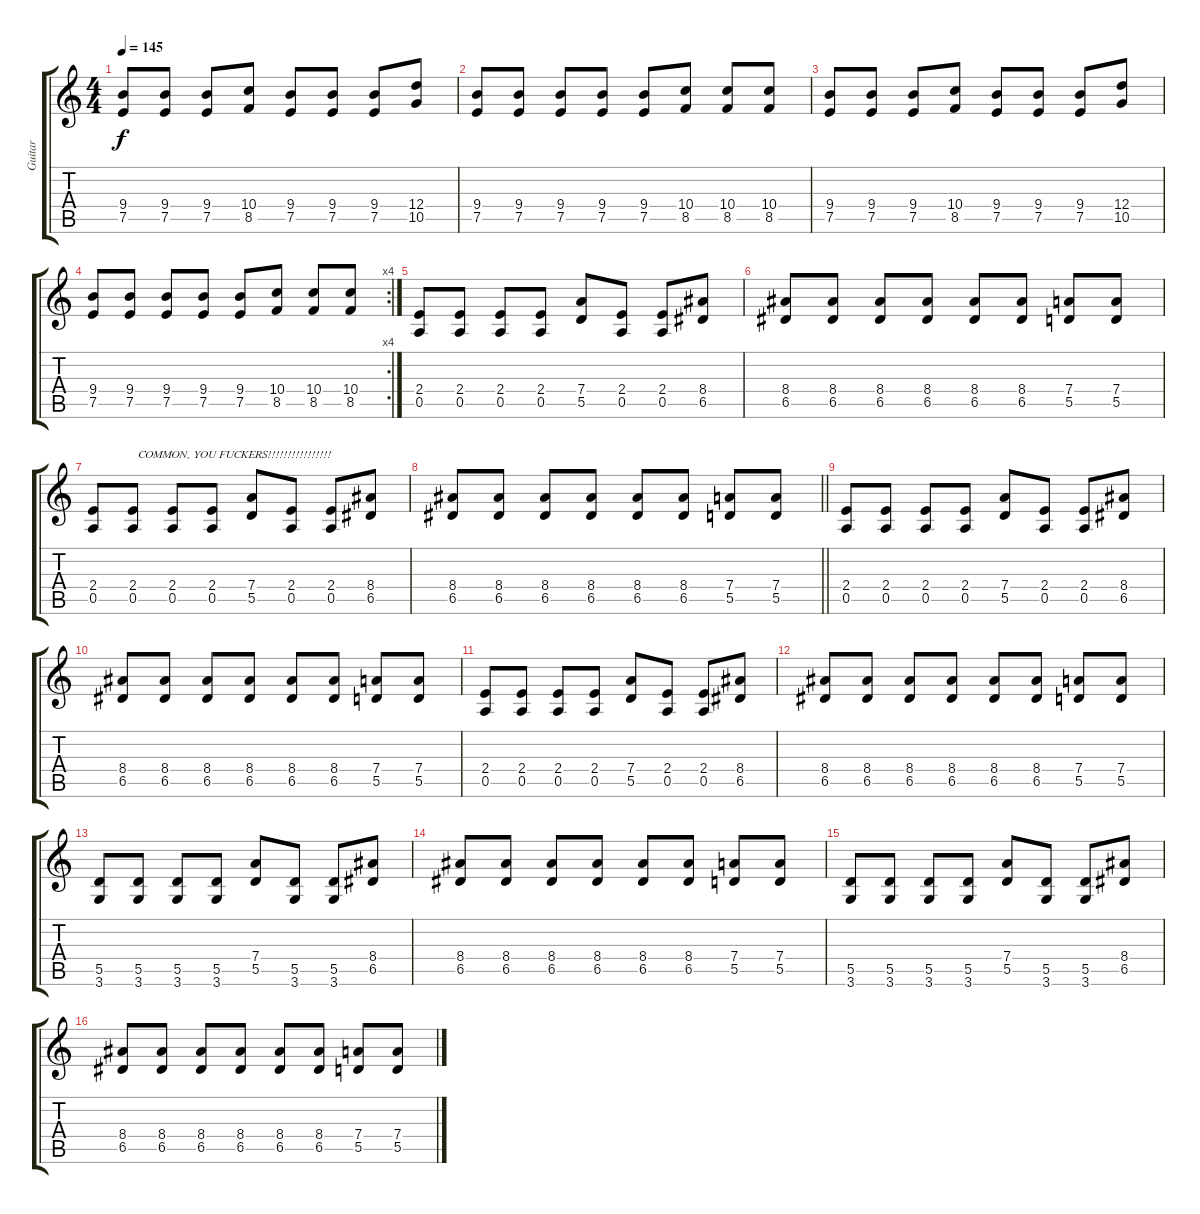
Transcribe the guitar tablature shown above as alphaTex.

\track ("Guitar" "Guitar") {instrument distortionguitar}
\staff {score tabs}
\tuning (E4 B3 G3 D3 A2 E2) {hide}
\ts (4 4)
\tempo 145
\clef g2
\ks c
(9.4 7.5).8{dy f} (9.4 7.5).8 (9.4 7.5).8 (10.4 8.5).8 (9.4 7.5).8 (9.4 7.5).8 (9.4 7.5).8 (12.4 10.5).8 |
(9.4 7.5).8 (9.4 7.5).8 (9.4 7.5).8 (9.4 7.5).8 (9.4 7.5).8 (10.4 8.5).8 (10.4 8.5).8 (10.4 8.5).8 |
(9.4 7.5).8 (9.4 7.5).8 (9.4 7.5).8 (10.4 8.5).8 (9.4 7.5).8 (9.4 7.5).8 (9.4 7.5).8 (12.4 10.5).8 |
\rc 4
(9.4 7.5).8 (9.4 7.5).8 (9.4 7.5).8 (9.4 7.5).8 (9.4 7.5).8 (10.4 8.5).8 (10.4 8.5).8 (10.4 8.5).8 |
(2.4 0.5).8 (2.4 0.5).8 (2.4 0.5).8 (2.4 0.5).8 (7.4 5.5).8 (2.4 0.5).8 (2.4 0.5).8 (8.4 6.5).8 |
(8.4 6.5).8 (8.4 6.5).8 (8.4 6.5).8 (8.4 6.5).8 (8.4 6.5).8 (8.4 6.5).8 (7.4 5.5).8 (7.4 5.5).8 |
(2.4 0.5).8{txt "               COMMON, YOU FUCKERS!!!!!!!!!!!!!!!!"} (2.4 0.5).8 (2.4 0.5).8 (2.4 0.5).8 (7.4 5.5).8 (2.4 0.5).8 (2.4 0.5).8 (8.4 6.5).8 |
\barLineRight lightlight
(8.4 6.5).8 (8.4 6.5).8 (8.4 6.5).8 (8.4 6.5).8 (8.4 6.5).8 (8.4 6.5).8 (7.4 5.5).8 (7.4 5.5).8 |
\section ("" "")
(2.4 0.5).8 (2.4 0.5).8 (2.4 0.5).8 (2.4 0.5).8 (7.4 5.5).8 (2.4 0.5).8 (2.4 0.5).8 (8.4 6.5).8 |
(8.4 6.5).8 (8.4 6.5).8 (8.4 6.5).8 (8.4 6.5).8 (8.4 6.5).8 (8.4 6.5).8 (7.4 5.5).8 (7.4 5.5).8 |
(2.4 0.5).8 (2.4 0.5).8 (2.4 0.5).8 (2.4 0.5).8 (7.4 5.5).8 (2.4 0.5).8 (2.4 0.5).8 (8.4 6.5).8 |
(8.4 6.5).8 (8.4 6.5).8 (8.4 6.5).8 (8.4 6.5).8 (8.4 6.5).8 (8.4 6.5).8 (7.4 5.5).8 (7.4 5.5).8 |
(5.5 3.6).8 (5.5 3.6).8 (5.5 3.6).8 (5.5 3.6).8 (7.4 5.5).8 (5.5 3.6).8 (5.5 3.6).8 (8.4 6.5).8 |
(8.4 6.5).8 (8.4 6.5).8 (8.4 6.5).8 (8.4 6.5).8 (8.4 6.5).8 (8.4 6.5).8 (7.4 5.5).8 (7.4 5.5).8 |
(5.5 3.6).8 (5.5 3.6).8 (5.5 3.6).8 (5.5 3.6).8 (7.4 5.5).8 (5.5 3.6).8 (5.5 3.6).8 (8.4 6.5).8 |
(8.4 6.5).8 (8.4 6.5).8 (8.4 6.5).8 (8.4 6.5).8 (8.4 6.5).8 (8.4 6.5).8 (7.4 5.5).8 (7.4 5.5).8
